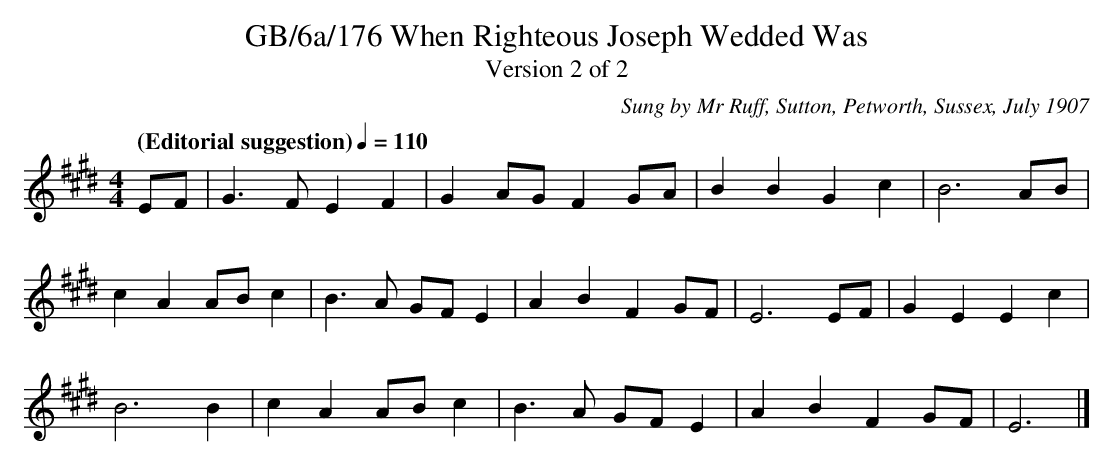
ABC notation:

X:1
T:GB/6a/176 When Righteous Joseph Wedded Was
T:Version 2 of 2
C:Sung by Mr Ruff, Sutton, Petworth, Sussex, July 1907
M:4/4
L:1/8
Q:"(Editorial suggestion)" 1/4=110
K:E
EF | G3 F E2 F2 | G2 AG F2 GA | B2 B2 G2 c2 | B6 AB |
c2 A2 AB c2 | B3 A GF E2 | A2 B2 F2 GF | E6 EF | G2 E2 E2 c2 |
B6 B2 | c2 A2 AB c2 | B3 A GF E2 | A2 B2 F2 GF | E6 |]
